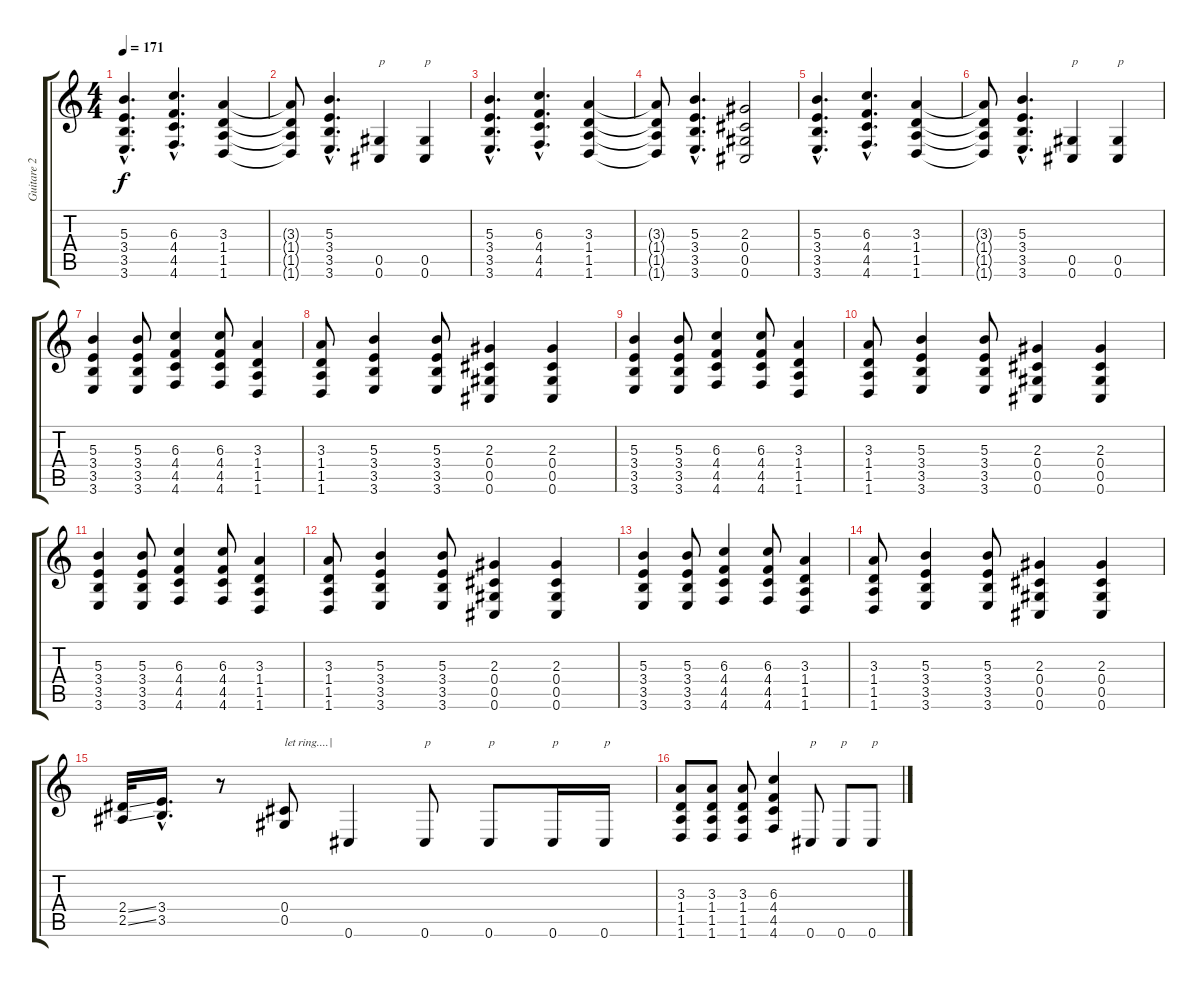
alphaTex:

\track ("Guitare 2" "Guitare 2") {instrument distortionguitar}
\staff {score tabs}
\tuning (Eb4 Bb3 Gb3 Db3 Ab2 Db2) {hide}
\ts (4 4)
\tempo 171
\clef g2
\ks c
(5.3{hac} 3.4{hac} 3.5{hac} 3.6{hac}).4{d dy f} (6.3{hac} 4.4{hac} 4.5{hac} 4.6{hac}).4{d} (3.3 1.4 1.5 1.6).4 |
(3.3{t} 1.4{t} 1.5{t} 1.6{t}).8 (5.3{hac} 3.4{hac} 3.5{hac} 3.6{hac}).4{d} (0.5 0.6).4{txt "p"} (0.5 0.6).4{txt "p"} |
(5.3{hac} 3.4{hac} 3.5{hac} 3.6{hac}).4{d} (6.3{hac} 4.4{hac} 4.5{hac} 4.6{hac}).4{d} (3.3 1.4 1.5 1.6).4 |
(3.3{t} 1.4{t} 1.5{t} 1.6{t}).8 (5.3{hac} 3.4{hac} 3.5{hac} 3.6{hac}).4{d} (2.3 0.4 0.5 0.6).2 |
(5.3{hac} 3.4{hac} 3.5{hac} 3.6{hac}).4{d} (6.3{hac} 4.4{hac} 4.5{hac} 4.6{hac}).4{d} (3.3 1.4 1.5 1.6).4 |
(3.3{t} 1.4{t} 1.5{t} 1.6{t}).8 (5.3{hac} 3.4{hac} 3.5{hac} 3.6{hac}).4{d} (0.5 0.6).4{txt "p"} (0.5 0.6).4{txt "p"} |
(5.3 3.4 3.5 3.6).4 (5.3 3.4 3.5 3.6).8 (6.3 4.4 4.5 4.6).4 (6.3 4.4 4.5 4.6).8 (3.3 1.4 1.5 1.6).4 |
(3.3 1.4 1.5 1.6).8 (5.3 3.4 3.5 3.6).4 (5.3 3.4 3.5 3.6).8 (2.3 0.4 0.5 0.6).4 (2.3 0.4 0.5 0.6).4 |
(5.3 3.4 3.5 3.6).4 (5.3 3.4 3.5 3.6).8 (6.3 4.4 4.5 4.6).4 (6.3 4.4 4.5 4.6).8 (3.3 1.4 1.5 1.6).4 |
(3.3 1.4 1.5 1.6).8 (5.3 3.4 3.5 3.6).4 (5.3 3.4 3.5 3.6).8 (2.3 0.4 0.5 0.6).4 (2.3 0.4 0.5 0.6).4 |
(5.3 3.4 3.5 3.6).4 (5.3 3.4 3.5 3.6).8 (6.3 4.4 4.5 4.6).4 (6.3 4.4 4.5 4.6).8 (3.3 1.4 1.5 1.6).4 |
(3.3 1.4 1.5 1.6).8 (5.3 3.4 3.5 3.6).4 (5.3 3.4 3.5 3.6).8 (2.3 0.4 0.5 0.6).4 (2.3 0.4 0.5 0.6).4 |
(5.3 3.4 3.5 3.6).4 (5.3 3.4 3.5 3.6).8 (6.3 4.4 4.5 4.6).4 (6.3 4.4 4.5 4.6).8 (3.3 1.4 1.5 1.6).4 |
(3.3 1.4 1.5 1.6).8 (5.3 3.4 3.5 3.6).4 (5.3 3.4 3.5 3.6).8 (2.3 0.4 0.5 0.6).4 (2.3 0.4 0.5 0.6).4 |
(2.4{ss} 2.5{ss}).32 (3.4{hac} 3.5{hac}).16{d} r.8 (0.4 0.5).8{txt "let ring....|"} 0.6.4 0.6.8{txt "p"} 0.6.8{txt "p"} 0.6.16{txt "p"} 0.6.16{txt "p"} |
(3.3 1.4 1.5 1.6).8 (3.3 1.4 1.5 1.6).8 (3.3 1.4 1.5 1.6).8 (6.3 4.4 4.5 4.6).4 0.6.8{txt "p"} 0.6.8{txt "p"} 0.6.8{txt "p"}
